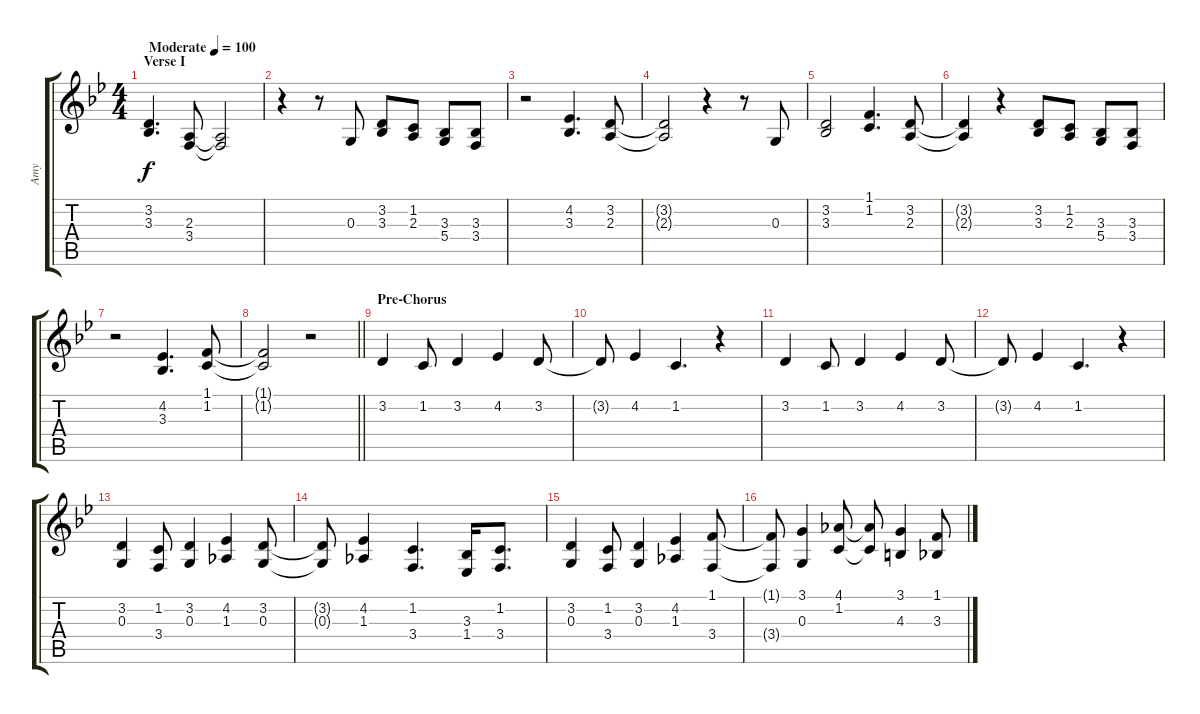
\track ("Amy " "Amy ") {instrument lead6voice}
\staff {score tabs}
\tuning (E4 B3 G3 D3 A2 E2) {hide}
\ts (4 4)
\section ("" "Verse I")
\tempo (100 "Moderate")
\clef g2
\ks bb
(3.2 3.3).4{d dy f instrument lead6voice} (2.3 3.4).8 (2.3{t} 3.4{t}).2 |
r.4 r.8 0.3.8 (3.2 3.3).8 (1.2 2.3).8 (3.3 5.4).8 (3.3 3.4).8 |
r.2 (4.2 3.3).4{d} (3.2 2.3).8 |
(3.2{t} 2.3{t}).2 r.4 r.8 0.3.8 |
(3.2 3.3).2 (1.1 1.2).4{d} (3.2 2.3).8 |
(3.2{t} 2.3{t}).4 r.4 (3.2 3.3).8 (1.2 2.3).8 (3.3 5.4).8 (3.3 3.4).8 |
r.2 (4.2 3.3).4{d} (1.1 1.2).8 |
\barLineRight lightlight
(1.1{t} 1.2{t}).2 r.2 |
\section ("" "Pre-Chorus")
3.2.4 1.2.8 3.2.4 4.2.4 3.2.8 |
3.2{t}.8 4.2.4 1.2.4{d} r.4 |
3.2.4 1.2.8 3.2.4 4.2.4 3.2.8 |
3.2{t}.8 4.2.4 1.2.4{d} r.4 |
(3.2 0.3).4 (1.2 3.4).8 (3.2 0.3).4 (4.2 1.3).4 (3.2 0.3).8 |
(3.2{t} 0.3{t}).8 (4.2 1.3).4 (1.2 3.4).4{d} (3.3 1.4).16 (1.2 3.4).8{d} |
(3.2 0.3).4 (1.2 3.4).8 (3.2 0.3).4 (4.2 1.3).4 (1.1 3.4).8 |
(1.1{t} 3.4{t}).8 (3.1 0.3).4 (4.1 1.2).8 (4.1{t} 1.2{t}).8 (3.1 4.3).4 (1.1 3.3).8
